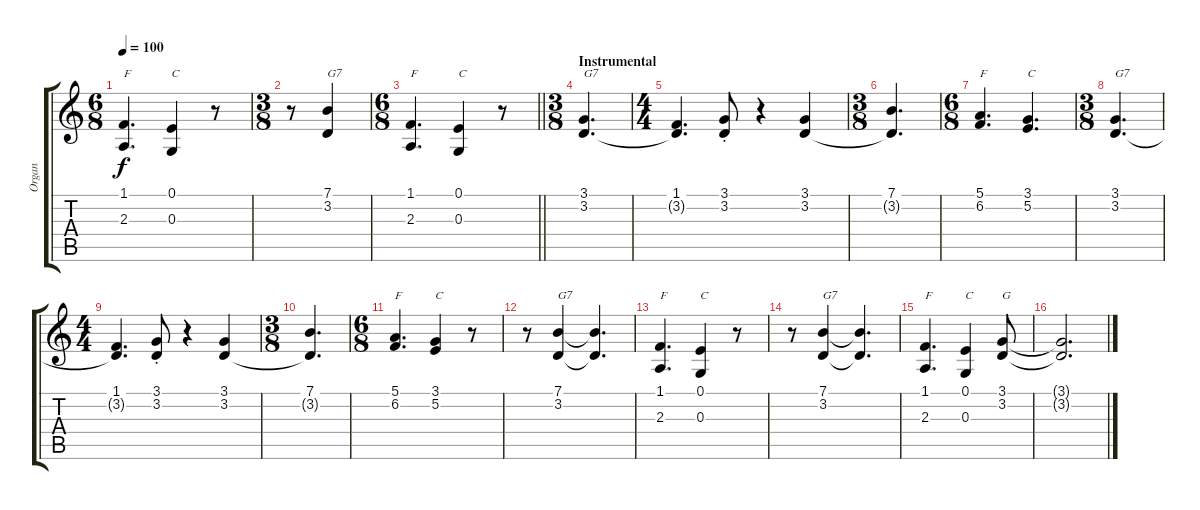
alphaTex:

\track ("Organ" "Organ") {instrument drawbarorgan}
\staff {score tabs}
\tuning (E4 B3 G3 D3 A2 E2) {hide}
\ts (6 8)
\tempo 100
\clef g2
\ks c
(1.1 2.3).4{d txt "F" dy f} (0.1 0.3).4{txt "C"} r.8 |
\ts (3 8)
r.8 (7.1 3.2).4{txt "G7"} |
\ts (6 8)
\barLineRight lightlight
(1.1 2.3).4{d txt "F"} (0.1 0.3).4{txt "C"} r.8 |
\ts (3 8)
\section ("" "Instrumental")
(3.1 3.2).4{d txt "G7"} |
\ts (4 4)
(1.1 3.2{t}).4{d} (3.1{st} 3.2{st}).8 r.4 (3.1 3.2).4 |
\ts (3 8)
(7.1 3.2{t}).4{d} |
\ts (6 8)
(5.1 6.2).4{d txt "F"} (3.1 5.2).4{d txt "C"} |
\ts (3 8)
(3.1 3.2).4{d txt "G7"} |
\ts (4 4)
(1.1 3.2{t}).4{d} (3.1{st} 3.2{st}).8 r.4 (3.1 3.2).4 |
\ts (3 8)
(7.1 3.2{t}).4{d} |
\ts (6 8)
(5.1 6.2).4{d txt "F"} (3.1 5.2).4{txt "C"} r.8 |
r.8 (7.1 3.2).4{txt "G7"} (7.1{t} 3.2{t}).4{d} |
(1.1 2.3).4{d txt "F"} (0.1 0.3).4{txt "C"} r.8 |
r.8 (7.1 3.2).4{txt "G7"} (7.1{t} 3.2{t}).4{d} |
(1.1 2.3).4{d txt "F"} (0.1 0.3).4{txt "C"} (3.1 3.2).8{txt "G"} |
(3.1{t} 3.2{t}).2{d}
